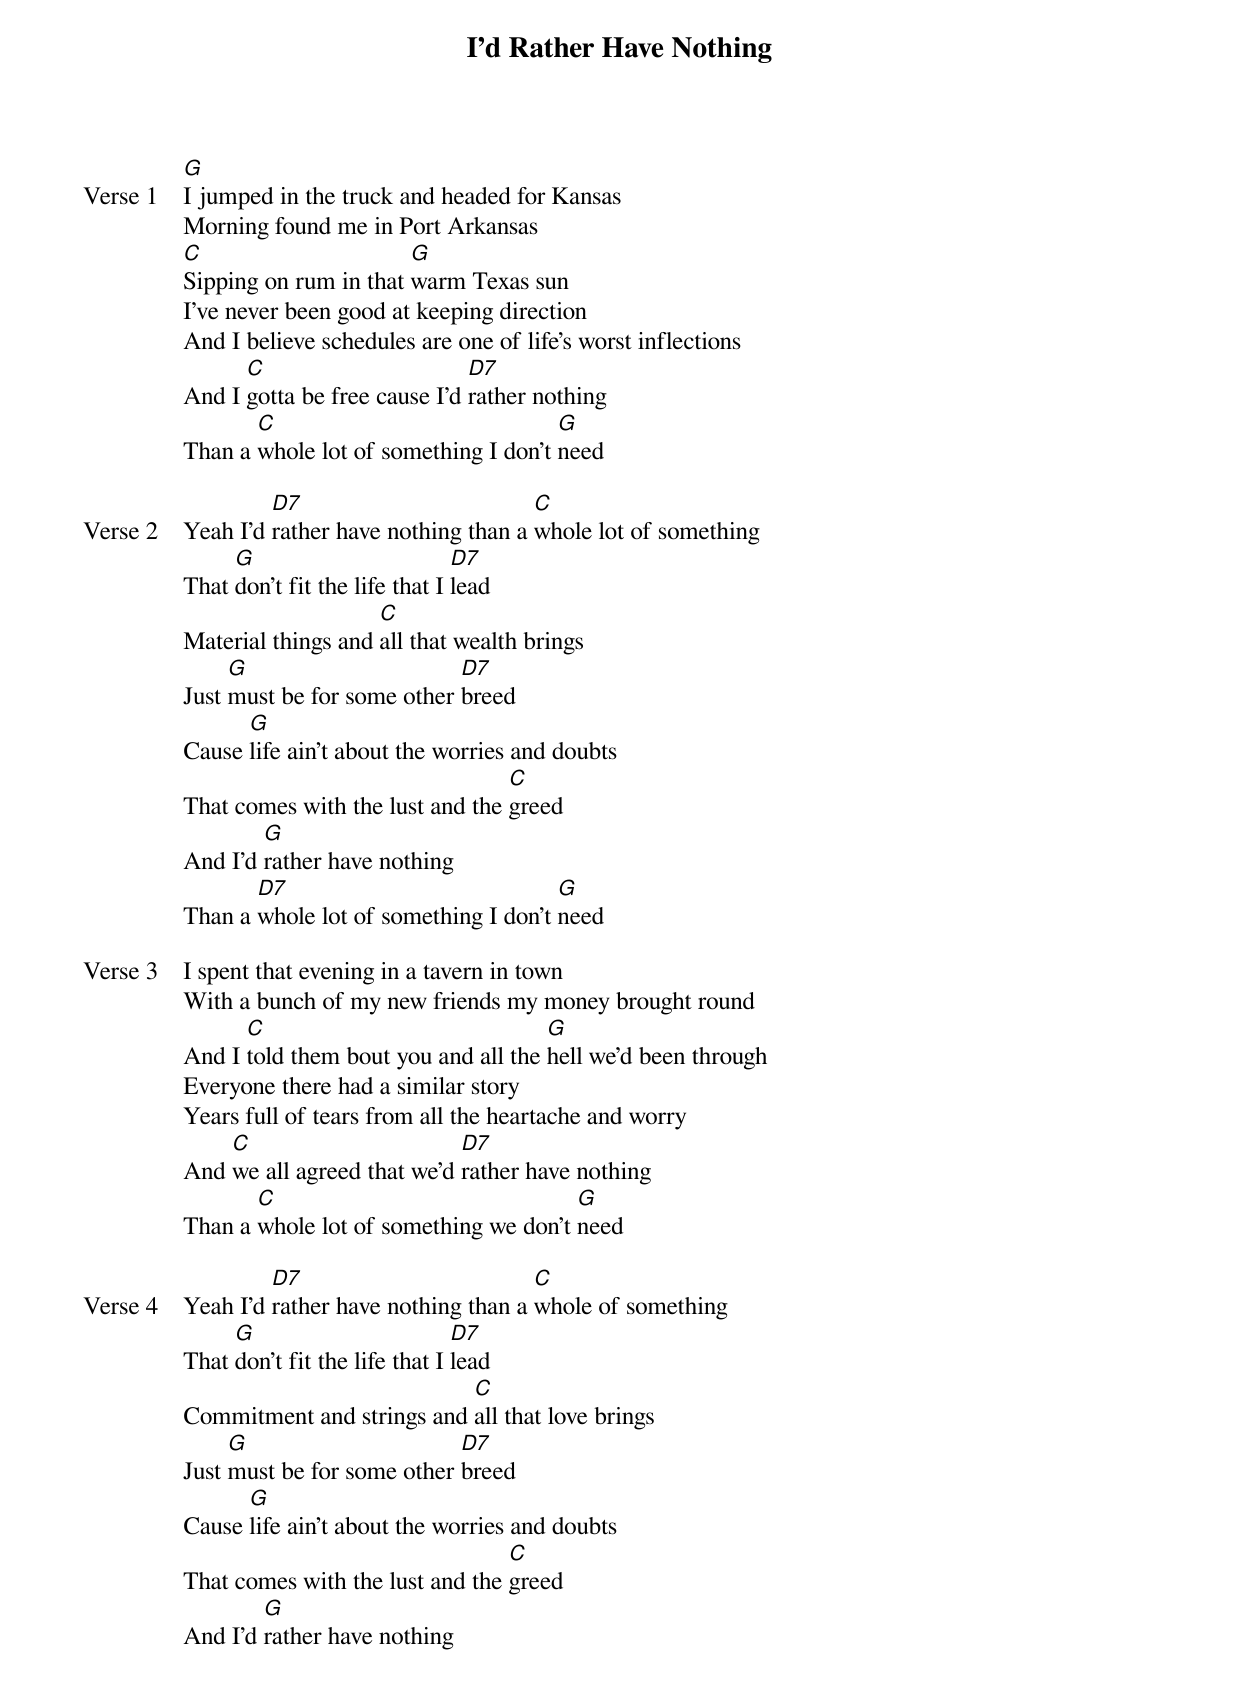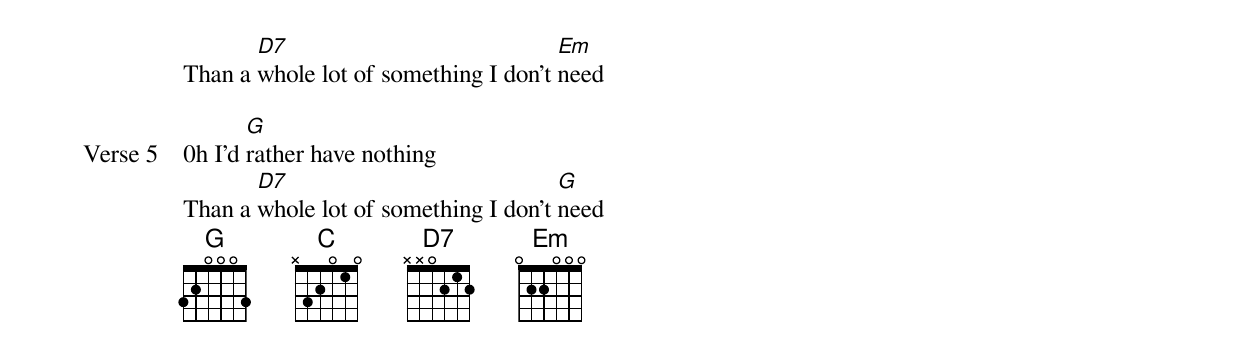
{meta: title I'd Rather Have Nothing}
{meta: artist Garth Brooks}
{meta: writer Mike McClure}

{start_of_verse: Verse 1}
[G]I jumped in the truck and headed for Kansas
Morning found me in Port Arkansas
[C]Sipping on rum in that [G]warm Texas sun
I've never been good at keeping direction
And I believe schedules are one of life's worst inflections
And I [C]gotta be free cause I'd [D7]rather nothing
Than a [C]whole lot of something I don't [G]need
{end_of_verse}

{start_of_verse: Verse 2}
Yeah I'd [D7]rather have nothing than a [C]whole lot of something
That [G]don't fit the life that I [D7]lead
Material things and [C]all that wealth brings
Just [G]must be for some other [D7]breed
Cause [G]life ain't about the worries and doubts
That comes with the lust and the [C]greed
And I'd [G]rather have nothing
Than a [D7]whole lot of something I don't [G]need
{end_of_verse}

{start_of_verse: Verse 3}
I spent that evening in a tavern in town
With a bunch of my new friends my money brought round
And I [C]told them bout you and all the [G]hell we'd been through
Everyone there had a similar story
Years full of tears from all the heartache and worry
And [C]we all agreed that we'd [D7]rather have nothing
Than a [C]whole lot of something we don't [G]need
{end_of_verse}

{start_of_verse: Verse 4}
Yeah I'd [D7]rather have nothing than a [C]whole of something
That [G]don't fit the life that I [D7]lead
Commitment and strings and [C]all that love brings
Just [G]must be for some other [D7]breed
Cause [G]life ain't about the worries and doubts
That comes with the lust and the [C]greed
And I'd [G]rather have nothing
Than a [D7]whole lot of something I don't [Em]need
{end_of_verse}

{start_of_verse: Verse 5}
0h I'd [G]rather have nothing
Than a [D7]whole lot of something I don't [G]need
{end_of_verse}
